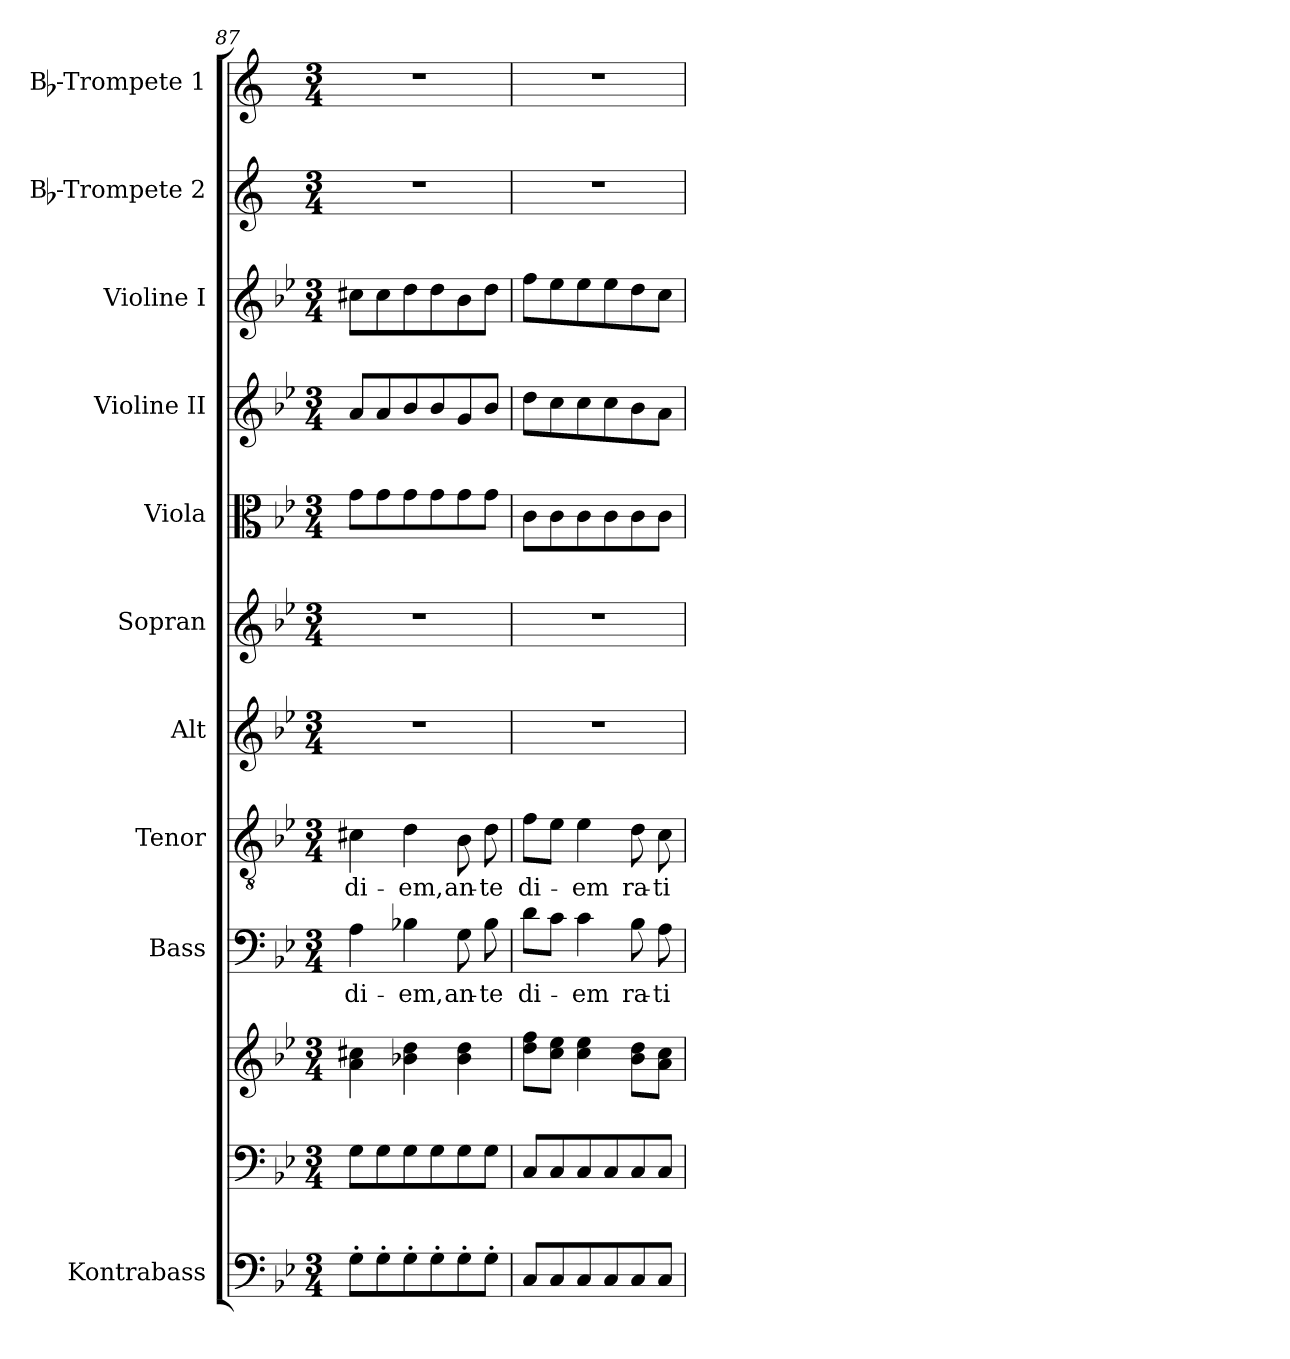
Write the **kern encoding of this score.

**kern	**kern	**kern	**kern	**text	**kern	**text	**kern	**kern	**kern	**kern	**kern	**kern	**kern
*part11	*part10	*part10	*part9	*part9	*part8	*part8	*part7	*part6	*part5	*part4	*part3	*part2	*part1
*staff12	*staff11	*staff10	*staff9	*staff9	*staff8	*staff8	*staff7	*staff6	*staff5	*staff4	*staff3	*staff2	*staff1
*I"Kontrabass	*	*	*I"Bass	*	*I"Tenor	*	*I"Alt	*I"Sopran	*I"Viola	*I"Violine II	*I"Violine I	*I"Bb-Trompete 2	*I"Bb-Trompete 1
*I'Kb.	*	*	*I'B.	*	*I'T.	*	*I'A.	*I'S.	*I'Vla.	*I'Vl. II	*I'Vl. I	*I'Bb Trp. 2	*I'Bb Trp. 1
*clefF4	*clefF4	*clefG2	*clefF4	*	*clefGv2	*	*clefG2	*clefG2	*clefC3	*clefG2	*clefG2	*clefG2	*clefG2
*ITrd7c12	*	*	*	*	*	*	*	*	*	*	*	*ITrd1c2	*ITrd1c2
*k[b-e-]	*k[b-e-]	*k[b-e-]	*k[b-e-]	*	*k[b-e-]	*	*k[b-e-]	*k[b-e-]	*k[b-e-]	*k[b-e-]	*k[b-e-]	*k[b-e-]	*k[b-e-]
*B-:	*B-:	*B-:	*B-:	*	*B-:	*	*B-:	*B-:	*B-:	*B-:	*B-:	*B-:	*B-:
*M3/4	*M3/4	*M3/4	*M3/4	*	*M3/4	*	*M3/4	*M3/4	*M3/4	*M3/4	*M3/4	*M3/4	*M3/4
=87	=87	=87	=87	=87	=87	=87	=87	=87	=87	=87	=87	=87	=87
!	!	!	!	!LO:LY:b	!	!LO:LY:b	!	!	!	!	!	!	!
8GG'>\L	8G\L	4a\ 4cc#X\	4A\	di-	4c#X\	di-	2.r	2.r	8g\L	8a/L	8cc#X\L	2.r	2.r
8GG'>\	8G\	.	.	.	.	.	.	.	8g\	8a/	8cc#\	.	.
!	!	!	!	!LO:LY:b	!	!LO:LY:b	!	!	!	!	!	!	!
8GG'>\	8G\	4b-X\ 4dd\	4B-X\	-em,	4d\	-em,	.	.	8g\	8b-/	8dd\	.	.
8GG'>\	8G\	.	.	.	.	.	.	.	8g\	8b-/	8dd\	.	.
!	!	!	!	!LO:LY:b	!	!LO:LY:b	!	!	!	!	!	!	!
8GG'>\	8G\	4b-\ 4dd\	8G\	an-	8B-\	an-	.	.	8g\	8g/	8b-\	.	.
!	!	!	!	!LO:LY:b	!	!LO:LY:b	!	!	!	!	!	!	!
8GG'>\J	8G\J	.	8B-\	-te	8d\	-te	.	.	8g\J	8b-/J	8dd\J	.	.
!!LO:PB:g=z
=88	=88	=88	=88	=88	=88	=88	=88	=88	=88	=88	=88	=88	=88
!	!	!	!	!LO:LY:b	!	!LO:LY:b	!	!	!	!	!	!	!
8CC/L	8C/L	8dd\ 8ff\L	8d\L	di-	8f\L	di-	2.r	2.r	8c\L	8dd\L	8ff\L	2.r	2.r
8CC/	8C/	8cc\ 8ee-\J	8c\J	.	8e-\J	.	.	.	8c\	8cc\	8ee-\	.	.
!	!	!	!	!LO:LY:b	!	!LO:LY:b	!	!	!	!	!	!	!
8CC/	8C/	4cc\ 4ee-\	4c\	-em	4e-\	-em	.	.	8c\	8cc\	8ee-\	.	.
8CC/	8C/	.	.	.	.	.	.	.	8c\	8cc\	8ee-\	.	.
!	!	!	!	!LO:LY:b	!	!LO:LY:b	!	!	!	!	!	!	!
8CC/	8C/	8b-\ 8dd\L	8B-\	ra-	8d\	ra-	.	.	8c\	8b-\	8dd\	.	.
!	!	!	!	!LO:LY:b	!	!LO:LY:b	!	!	!	!	!	!	!
8CC/J	8C/J	8a\ 8cc\J	8A\	-ti-	8c\	-ti-	.	.	8c\J	8a\J	8cc\J	.	.
=	=	=	=	=	=	=	=	=	=	=	=	=	=
*-	*-	*-	*-	*-	*-	*-	*-	*-	*-	*-	*-	*-	*-
